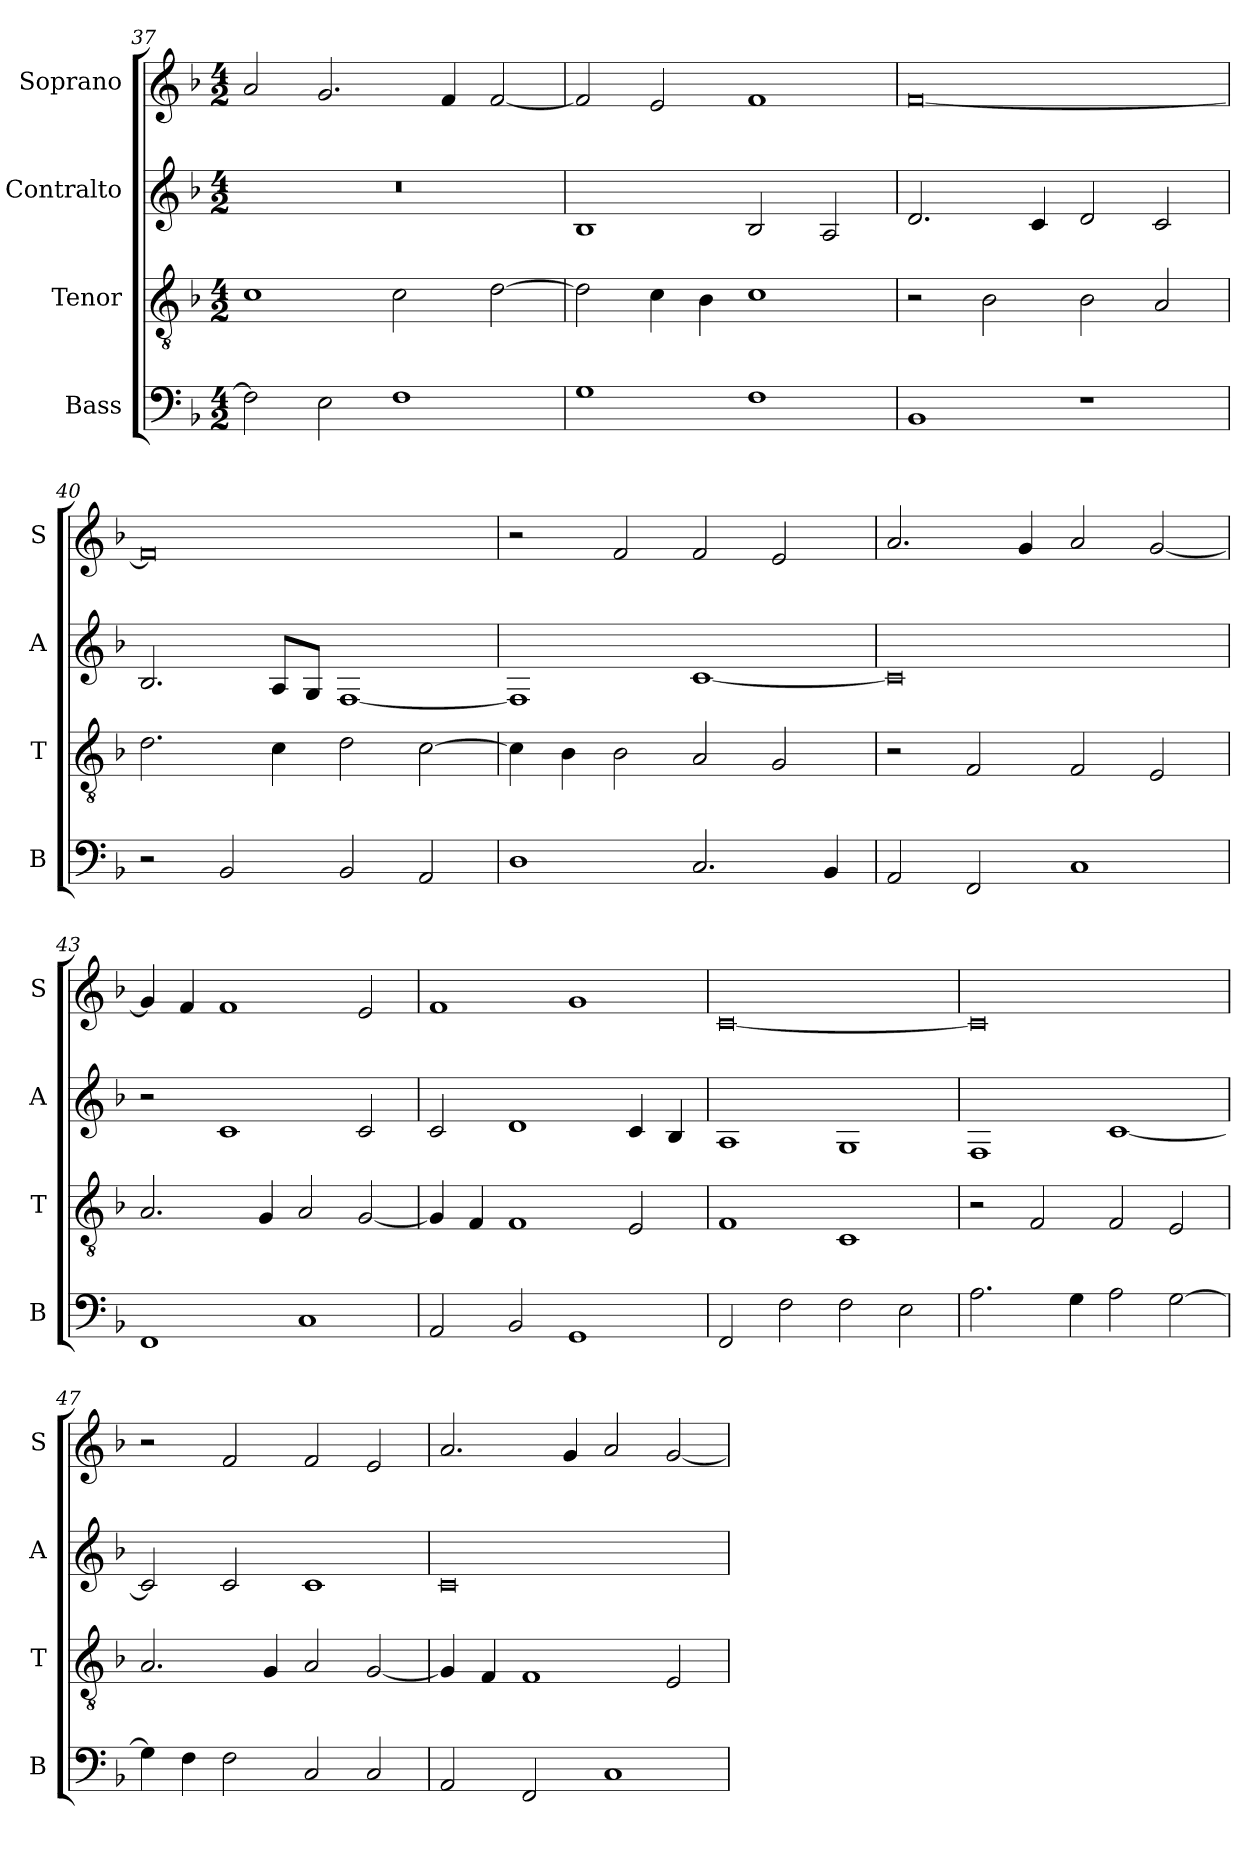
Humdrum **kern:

**kern	**kern	**kern	**kern
*part4	*part3	*part2	*part1
*staff4	*staff3	*staff2	*staff1
*I"Bass	*I"Tenor	*I"Contralto	*I"Soprano
*I'B	*I'T	*I'A	*I'S
*clefF4	*clefGv2	*clefG2	*clefG2
*k[b-]	*k[b-]	*k[b-]	*k[b-]
*F:ion	*F:ion	*F:ion	*F:ion
*M4/2	*M4/2	*M4/2	*M4/2
=37	=37	=37	=37
2F]	1c	0r	2a
2E	.	.	2.g
1F	2c	.	.
.	.	.	4f
.	[2d	.	[2f
=38	=38	=38	=38
1G	2d]	1B-	2f]
.	4c	.	2e
.	4B-	.	.
1F	1c	2B-	1f
.	.	2A	.
=39	=39	=39	=39
1BB-	2r	2.d	[0f
.	2B-	.	.
.	.	4c	.
1r	2B-	2d	.
.	2A	2c	.
=40	=40	=40	=40
2r	2.d	2.B-	0f]
2BB-	.	.	.
.	4c	8A/L	.
.	.	8G/J	.
2BB-	2d	[1F	.
2AA	[2c	.	.
=41	=41	=41	=41
1D	4c]	1F]	2r
.	4B-	.	.
.	2B-	.	2f
2.C	2A	[1c	2f
.	2G	.	2e
4BB-	.	.	.
=42	=42	=42	=42
2AA	2r	0c]	2.a
2FF	2F	.	.
.	.	.	4g
1C	2F	.	2a
.	2E	.	[2g
=43	=43	=43	=43
1FF	2.A	2r	4g]
.	.	.	4f
.	.	1c	1f
.	4G	.	.
1C	2A	.	.
.	[2G	2c	2e
=44	=44	=44	=44
2AA	4G]	2c	1f
.	4F	.	.
2BB-	1F	1d	.
1GG	.	.	1g
.	2E	4c	.
.	.	4B-	.
=45	=45	=45	=45
2FF	1F	1A	[0c
2F	.	.	.
2F	1C	1G	.
2E	.	.	.
=46	=46	=46	=46
2.A	2r	1F	0c]
.	2F	.	.
4G	.	.	.
2A	2F	[1c	.
[2G	2E	.	.
=47	=47	=47	=47
4G]	2.A	2c]	2r
4F	.	.	.
2F	.	2c	2f
.	4G	.	.
2C	2A	1c	2f
2C	[2G	.	2e
=48	=48	=48	=48
2AA	4G]	0c	2.a
.	4F	.	.
2FF	1F	.	.
.	.	.	4g
1C	.	.	2a
.	2E	.	[2g
=	=	=	=
*-	*-	*-	*-
